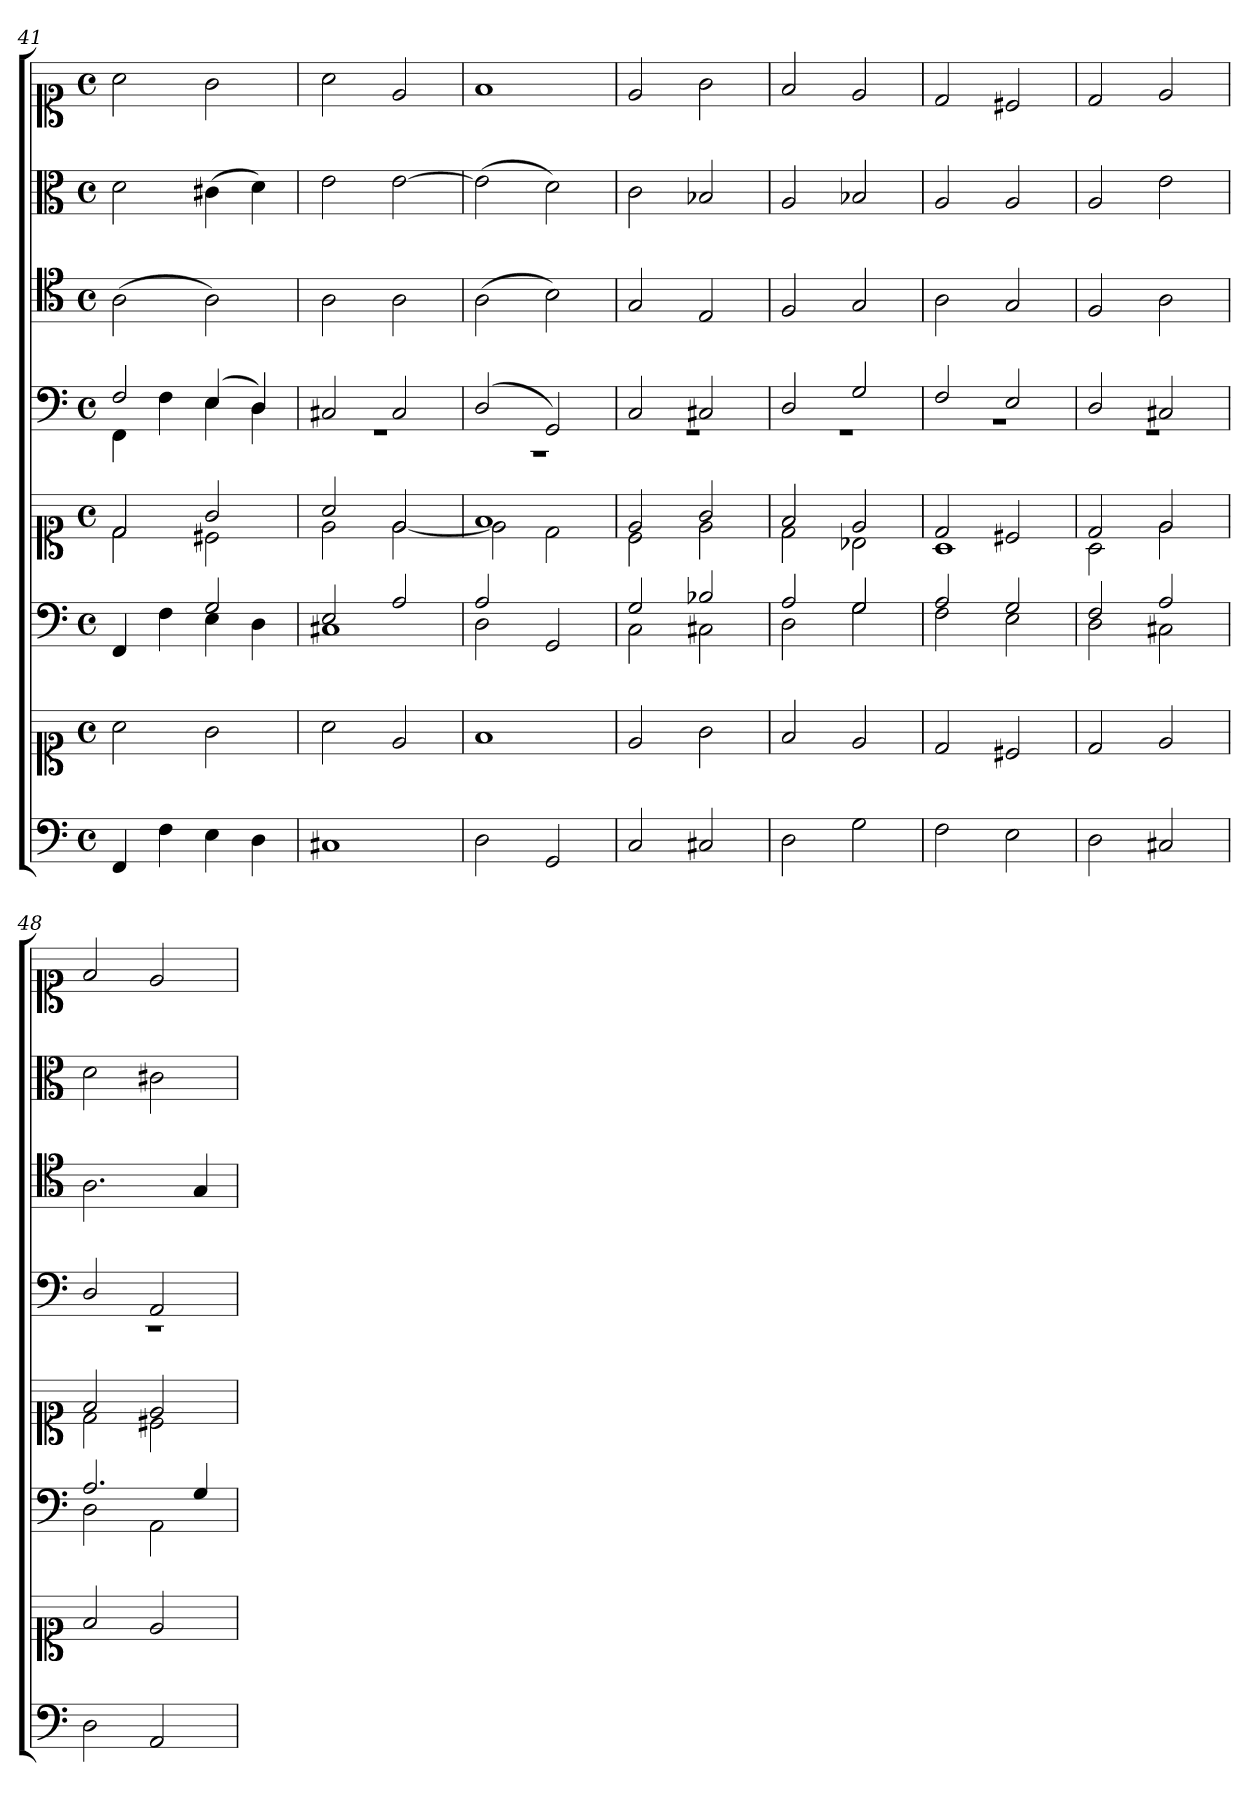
**kern	**kern	**kern	**kern	**kern	**kern	**kern	**kern
*part6	*part6	*part5	*part5	*part4	*part3	*part2	*part1
*staff8	*staff7	*staff6	*staff5	*staff4	*staff3	*staff2	*staff1
*clefF4	*clefC1	*clefF4	*clefC1	*clefF4	*clefC4	*clefC3	*clefC1
*k[]	*k[]	*k[]	*k[]	*k[]	*k[]	*k[]	*k[]
*M4/4	*M4/4	*M4/4	*M4/4	*M4/4	*M4/4	*M4/4	*M4/4
*met(c)	*met(c)	*met(c)	*met(c)	*met(c)	*met(c)	*met(c)	*met(c)
=41	=41	=41	=41	=41	=41	=41	=41
*	*	*^	*^	*^	*	*	*
4FF	2a	4ryy	4FF	2d	2d	2F	4FF	(2A	2d	2a
4F	.	4ryy	4F	.	.	.	4F	.	.	.
4E	2g	2G	4E	2g	2c#X	(4E	4E	2A)	(4c#X	2g
4D	.	.	4D	.	.	4D)	4D	.	4d)	.
=42	=42	=42	=42	=42	=42	=42	=42	=42	=42	=42
1C#X	2a	2E	1C#X	2a	2e	2C#X	1r	2A	2e	2a
.	2e	2A	.	2e	[2e	2C#	.	2A	[2e	2e
=43	=43	=43	=43	=43	=43	=43	=43	=43	=43	=43
2D	1f	2A	2D	1f	2e]	(2D	1r	(2A	(2e]	1f
2GG	.	2ryy	2GG	.	2d	2GG)	.	2B)	2d)	.
=44	=44	=44	=44	=44	=44	=44	=44	=44	=44	=44
2C	2e	2G	2C	2e	2c	2C	1r	2G	2c	2e
2C#X	2g	2B-X	2C#X	2g	2e	2C#X	.	2E	2B-X	2g
=45	=45	=45	=45	=45	=45	=45	=45	=45	=45	=45
2D	2f	2A	2D	2f	2d	2D	1r	2F	2A	2f
2G	2e	2G	2G	2e	2B-X	2G	.	2G	2B-X	2e
=46	=46	=46	=46	=46	=46	=46	=46	=46	=46	=46
2F	2d	2A	2F	2d	1A	2F	1r	2A	2A	2d
2E	2c#X	2G	2E	2c#X	.	2E	.	2G	2A	2c#X
=47	=47	=47	=47	=47	=47	=47	=47	=47	=47	=47
2D	2d	2F	2D	2d	2A	2D	1r	2F	2A	2d
2C#X	2e	2A	2C#X	2e	2e	2C#X	.	2A	2e	2e
=48	=48	=48	=48	=48	=48	=48	=48	=48	=48	=48
2D	2f	2.A	2D	2f	2d	2D	1r	2.A	2d	2f
2AA	2e	.	2AA	2e	2c#X	2AA	.	.	2c#X	2e
.	.	4G	.	.	.	.	.	4G	.	.
*	*	*v	*v	*	*	*v	*v	*	*	*
*	*	*	*v	*v	*	*	*	*
=	=	=	=	=	=	=	=
*-	*-	*-	*-	*-	*-	*-	*-
